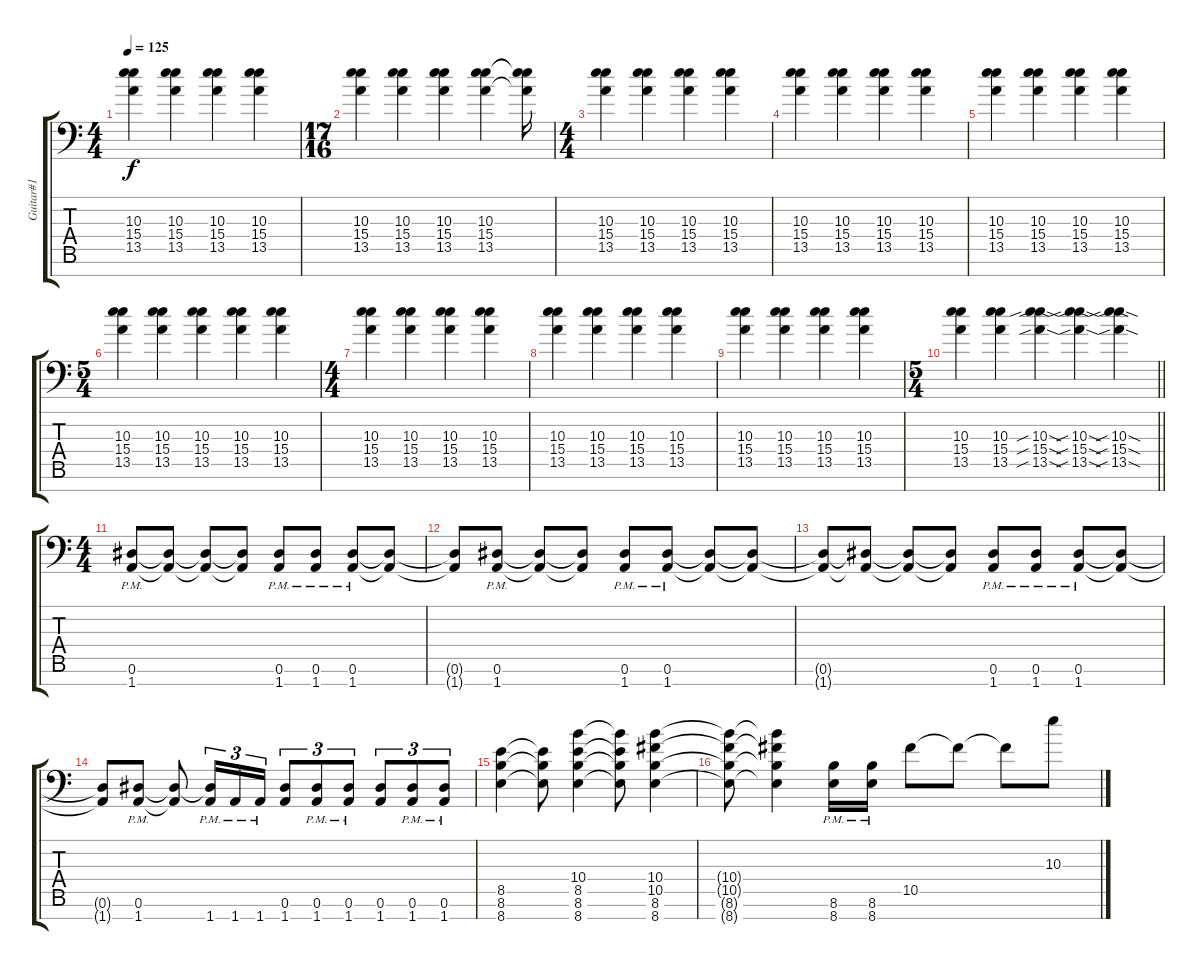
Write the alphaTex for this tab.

\track ("Guitar#1" "Guitar#1") {instrument distortionguitar}
\staff {score tabs}
\tuning (Eb4 Bb3 Gb3 Db3 Ab2 Eb2 Ab1) {hide}
\ts (4 4)
\tempo 125
\clef f4
\ks c
(10.3 15.4 13.5).4{dy f} (10.3 15.4 13.5).4 (10.3 15.4 13.5).4 (10.3 15.4 13.5).4 |
\ts (17 16)
(10.3 15.4 13.5).4 (10.3 15.4 13.5).4 (10.3 15.4 13.5).4 (10.3 15.4 13.5).4 (10.3{t} 15.4{t} 13.5{t}).16 |
\ts (4 4)
(10.3 15.4 13.5).4 (10.3 15.4 13.5).4 (10.3 15.4 13.5).4 (10.3 15.4 13.5).4 |
(10.3 15.4 13.5).4 (10.3 15.4 13.5).4 (10.3 15.4 13.5).4 (10.3 15.4 13.5).4 |
(10.3 15.4 13.5).4 (10.3 15.4 13.5).4 (10.3 15.4 13.5).4 (10.3 15.4 13.5).4 |
\ts (5 4)
(10.3 15.4 13.5).4 (10.3 15.4 13.5).4 (10.3 15.4 13.5).4 (10.3 15.4 13.5).4 (10.3 15.4 13.5).4 |
\ts (4 4)
(10.3 15.4 13.5).4 (10.3 15.4 13.5).4 (10.3 15.4 13.5).4 (10.3 15.4 13.5).4 |
(10.3 15.4 13.5).4 (10.3 15.4 13.5).4 (10.3 15.4 13.5).4 (10.3 15.4 13.5).4 |
(10.3 15.4 13.5).4 (10.3 15.4 13.5).4 (10.3 15.4 13.5).4 (10.3 15.4 13.5).4 |
\ts (5 4)
\barLineRight lightlight
(10.3 15.4 13.5).4 (10.3 15.4 13.5).4 (10.3{sib sod} 15.4{sib sod} 13.5{sib sod}).4 (10.3{sib sod} 15.4{sib sod} 13.5{sib sod}).4 (10.3{sib sod} 15.4{sib sod} 13.5{sib sod}).4 |
\ts (4 4)
\section ("" "")
(0.6{pm} 1.7{pm}).8 (0.6{t} 1.7{t}).8 (0.6{t} 1.7{t}).8 (0.6{t} 1.7{t}).8 (0.6{pm} 1.7{pm}).8 (0.6{pm} 1.7{pm}).8 (0.6{pm} 1.7{pm}).8 (0.6{t} 1.7{t}).8 |
(0.6{t} 1.7{t}).8 (0.6{pm} 1.7{pm}).8 (0.6{t} 1.7{t}).8 (0.6{t} 1.7{t}).8 (0.6{pm} 1.7{pm}).8 (0.6{pm} 1.7{pm}).8 (0.6{t} 1.7{t}).8 (0.6{t} 1.7{t}).8 |
(0.6{t} 1.7{t}).8 (0.6{t} 1.7{t}).8 (0.6{t} 1.7{t}).8 (0.6{t} 1.7{t}).8 (0.6{pm} 1.7{pm}).8 (0.6{pm} 1.7{pm}).8 (0.6{pm} 1.7{pm}).8 (0.6{t} 1.7{t}).8 |
(0.6{t} 1.7{t}).8 (0.6{pm} 1.7{pm}).8 (0.6{t} 1.7{t}).8 (0.6{t} 1.7{pm}).16{tu (3 2)} 1.7{pm}.16{tu (3 2)} 1.7{pm}.16{tu (3 2)} (0.6 1.7).8{tu (3 2)} (0.6{pm} 1.7{pm}).8{tu (3 2)} (0.6{pm} 1.7{pm}).8{tu (3 2)} (0.6 1.7).8{tu (3 2)} (0.6{pm} 1.7{pm}).8{tu (3 2)} (0.6{pm} 1.7{pm}).8{tu (3 2)} |
(8.5 8.6 8.7).4 (8.5{t} 8.6{t} 8.7{t}).8 (10.4 8.5 8.6 8.7).4 (10.4{t} 8.5{t} 8.6{t} 8.7{t}).8 (10.4 10.5 8.6 8.7).4 |
(10.4{t} 10.5{t} 8.6{t} 8.7{t}).8 (10.4{t} 10.5{t} 8.6{t} 8.7{t}).4 (8.6{pm} 8.7{pm}).16 (8.6{pm} 8.7{pm}).16 10.5.8 10.5{t}.8 10.5{t}.8 10.3.8
